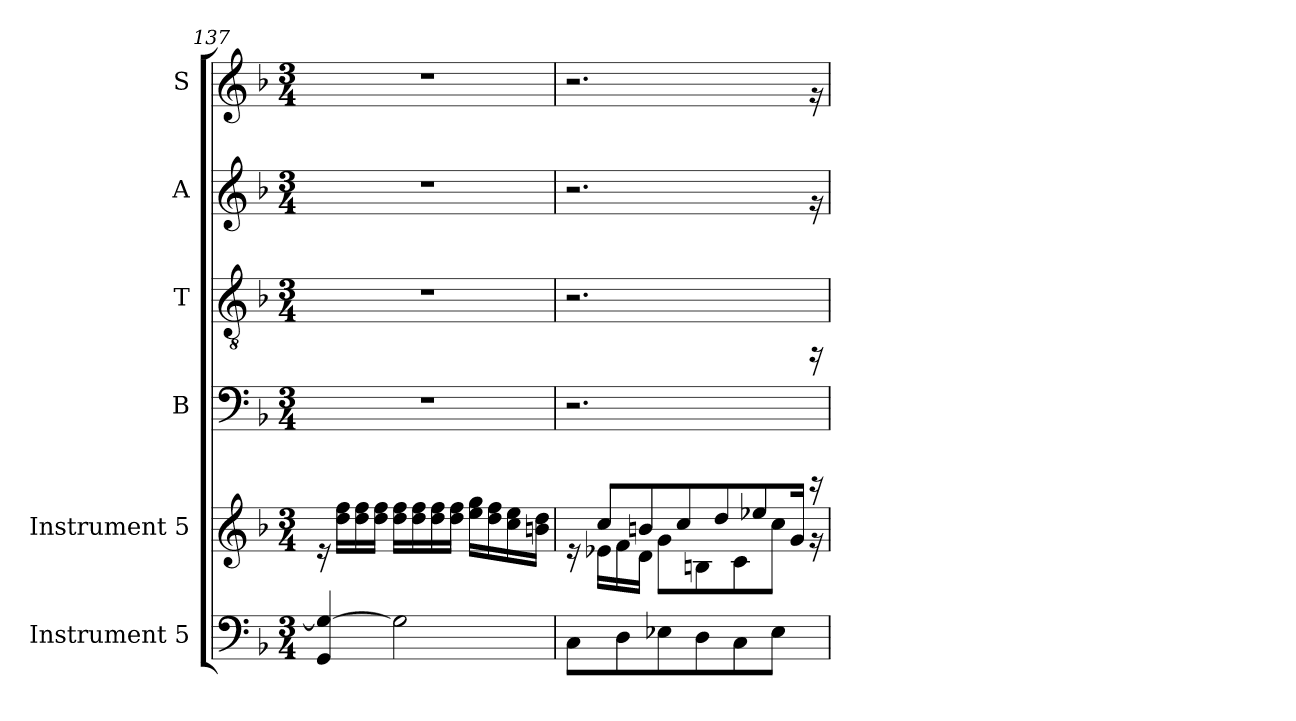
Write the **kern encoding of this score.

**kern	**kern	**kern	**kern	**kern	**kern
*part6	*part5	*part4	*part3	*part2	*part1
*staff6	*staff5	*staff4	*staff3	*staff2	*staff1
*I"Instrument 5	*I"Instrument 5	*I"B	*I"T	*I"A	*I"S
*	*	*I'B	*I'T	*I'A	*I'S
*clefF4	*clefG2	*clefF4	*clefGv2	*clefG2	*clefG2
*k[b-]	*k[b-]	*k[b-]	*k[b-]	*k[b-]	*k[b-]
*F:	*F:	*F:	*F:	*F:	*F:
*M3/4	*M3/4	*M3/4	*M3/4	*M3/4	*M3/4
=137	=137	=137	=137	=137	=137
4GG/ 4G/_>	16re	2.r	2.r	2.r	2.r
.	16dd\ 16ff\L	.	.	.	.
.	16dd\ 16ff\	.	.	.	.
.	16dd\ 16ff\J	.	.	.	.
2G\]	16ff\ 16dd\L	.	.	.	.
.	16ff\ 16dd\	.	.	.	.
.	16dd\ 16ff\	.	.	.	.
.	16dd\ 16ff\J	.	.	.	.
.	16ee\ 16gg\L	.	.	.	.
.	16dd\ 16ff\	.	.	.	.
.	16cc\ 16ee\	.	.	.	.
.	16bn\ 16dd\J	.	.	.	.
=138	=138	=138	=138	=138	=138
*	*^	*	*	*	*
8C\L	16re	16ryy	2.r	2.r	2.r	2.r
.	16e-X\L	8cc/L	.	.	.	.
8D\	16f\	.	.	.	.	.
.	16d\J	8bn/	.	.	.	.
8E-X\	8g\L	.	.	.	.	.
.	.	8cc/	.	.	.	.
8D\	8Bn\	.	.	.	.	.
.	.	8dd/	.	.	.	.
8C\	8c\	.	.	.	.	.
.	.	8ee-X/	.	.	.	.
8E-\J	8cc\J	.	.	.	.	.
.	.	16g/J	.	.	.	.
16ryy	16rf	16ryy	16rCCC	16rFF	16rf	16rf
*	*v	*v	*	*	*	*
=	=	=	=	=	=
*-	*-	*-	*-	*-	*-
